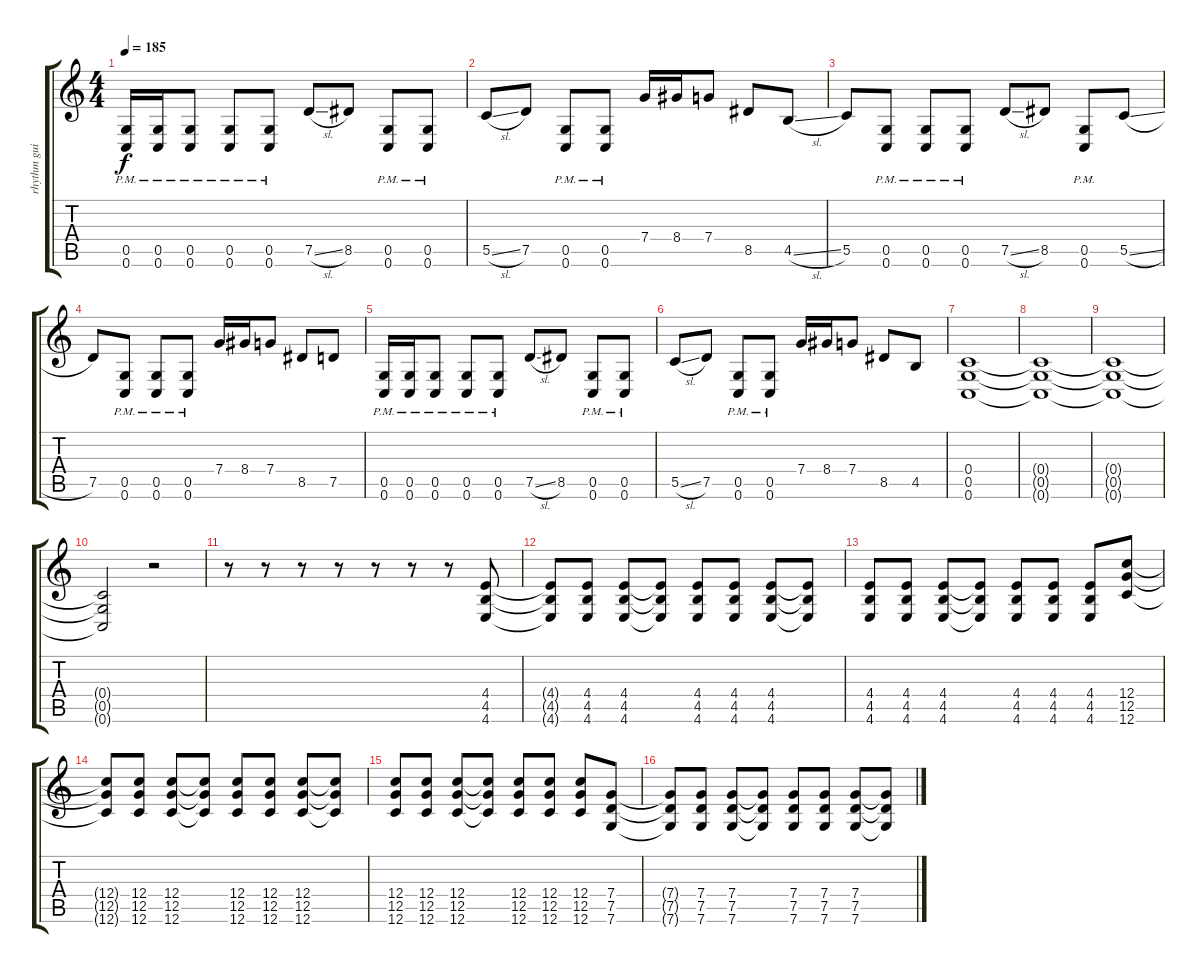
\track ("rhythm guitar" "rhythm gui") {instrument distortionguitar}
\staff {score tabs}
\tuning (D4 A3 F3 C3 G2 C2) {hide}
\ts (4 4)
\tempo 185
\clef g2
\ks c
(0.5{pm} 0.6{pm}).16{dy f} (0.5{pm} 0.6{pm}).16 (0.5{pm} 0.6{pm}).8 (0.5{pm} 0.6{pm}).8 (0.5{pm} 0.6{pm}).8 7.5{sl}.8 8.5.8 (0.5{pm} 0.6{pm}).8 (0.5{pm} 0.6{pm}).8 |
5.5{sl}.8 7.5.8 (0.5{pm} 0.6{pm}).8 (0.5{pm} 0.6{pm}).8 7.4.16 8.4.16 7.4.8 8.5.8 4.5{sl}.8 |
5.5.8 (0.5{pm} 0.6{pm}).8 (0.5{pm} 0.6{pm}).8 (0.5{pm} 0.6{pm}).8 7.5{sl}.8 8.5.8 (0.5{pm} 0.6{pm}).8 5.5{sl}.8 |
7.5.8 (0.5{pm} 0.6{pm}).8 (0.5{pm} 0.6{pm}).8 (0.5{pm} 0.6{pm}).8 7.4.16 8.4.16 7.4.8 8.5.8 7.5.8 |
(0.5{pm} 0.6{pm}).16 (0.5{pm} 0.6{pm}).16 (0.5{pm} 0.6{pm}).8 (0.5{pm} 0.6{pm}).8 (0.5{pm} 0.6{pm}).8 7.5{sl}.8 8.5.8 (0.5{pm} 0.6{pm}).8 (0.5{pm} 0.6{pm}).8 |
5.5{sl}.8 7.5.8 (0.5{pm} 0.6{pm}).8 (0.5{pm} 0.6{pm}).8 7.4.16 8.4.16 7.4.8 8.5.8 4.5.8 |
(0.4 0.5 0.6).1 |
(0.4{t} 0.5{t} 0.6{t}).1 |
(0.4{t} 0.5{t} 0.6{t}).1 |
(0.4{t} 0.5{t} 0.6{t}).2 r.2 |
r.8 r.8 r.8 r.8 r.8 r.8 r.8 (4.4 4.5 4.6).8 |
(4.4{t} 4.5{t} 4.6{t}).8 (4.4 4.5 4.6).8 (4.4 4.5 4.6).8 (4.4{t} 4.5{t} 4.6{t}).8 (4.4 4.5 4.6).8 (4.4 4.5 4.6).8 (4.4 4.5 4.6).8 (4.4{t} 4.5{t} 4.6{t}).8 |
(4.4 4.5 4.6).8 (4.4 4.5 4.6).8 (4.4 4.5 4.6).8 (4.4{t} 4.5{t} 4.6{t}).8 (4.4 4.5 4.6).8 (4.4 4.5 4.6).8 (4.4 4.5 4.6).8 (12.4 12.5 12.6).8 |
(12.4{t} 12.5{t} 12.6{t}).8 (12.4 12.5 12.6).8 (12.4 12.5 12.6).8 (12.4{t} 12.5{t} 12.6{t}).8 (12.4 12.5 12.6).8 (12.4 12.5 12.6).8 (12.4 12.5 12.6).8 (12.4{t} 12.5{t} 12.6{t}).8 |
(12.4 12.5 12.6).8 (12.4 12.5 12.6).8 (12.4 12.5 12.6).8 (12.4{t} 12.5{t} 12.6{t}).8 (12.4 12.5 12.6).8 (12.4 12.5 12.6).8 (12.4 12.5 12.6).8 (7.4 7.5 7.6).8 |
(7.4{t} 7.5{t} 7.6{t}).8 (7.4 7.5 7.6).8 (7.4 7.5 7.6).8 (7.4{t} 7.5{t} 7.6{t}).8 (7.4 7.5 7.6).8 (7.4 7.5 7.6).8 (7.4 7.5 7.6).8 (7.4{t} 7.5{t} 7.6{t}).8
